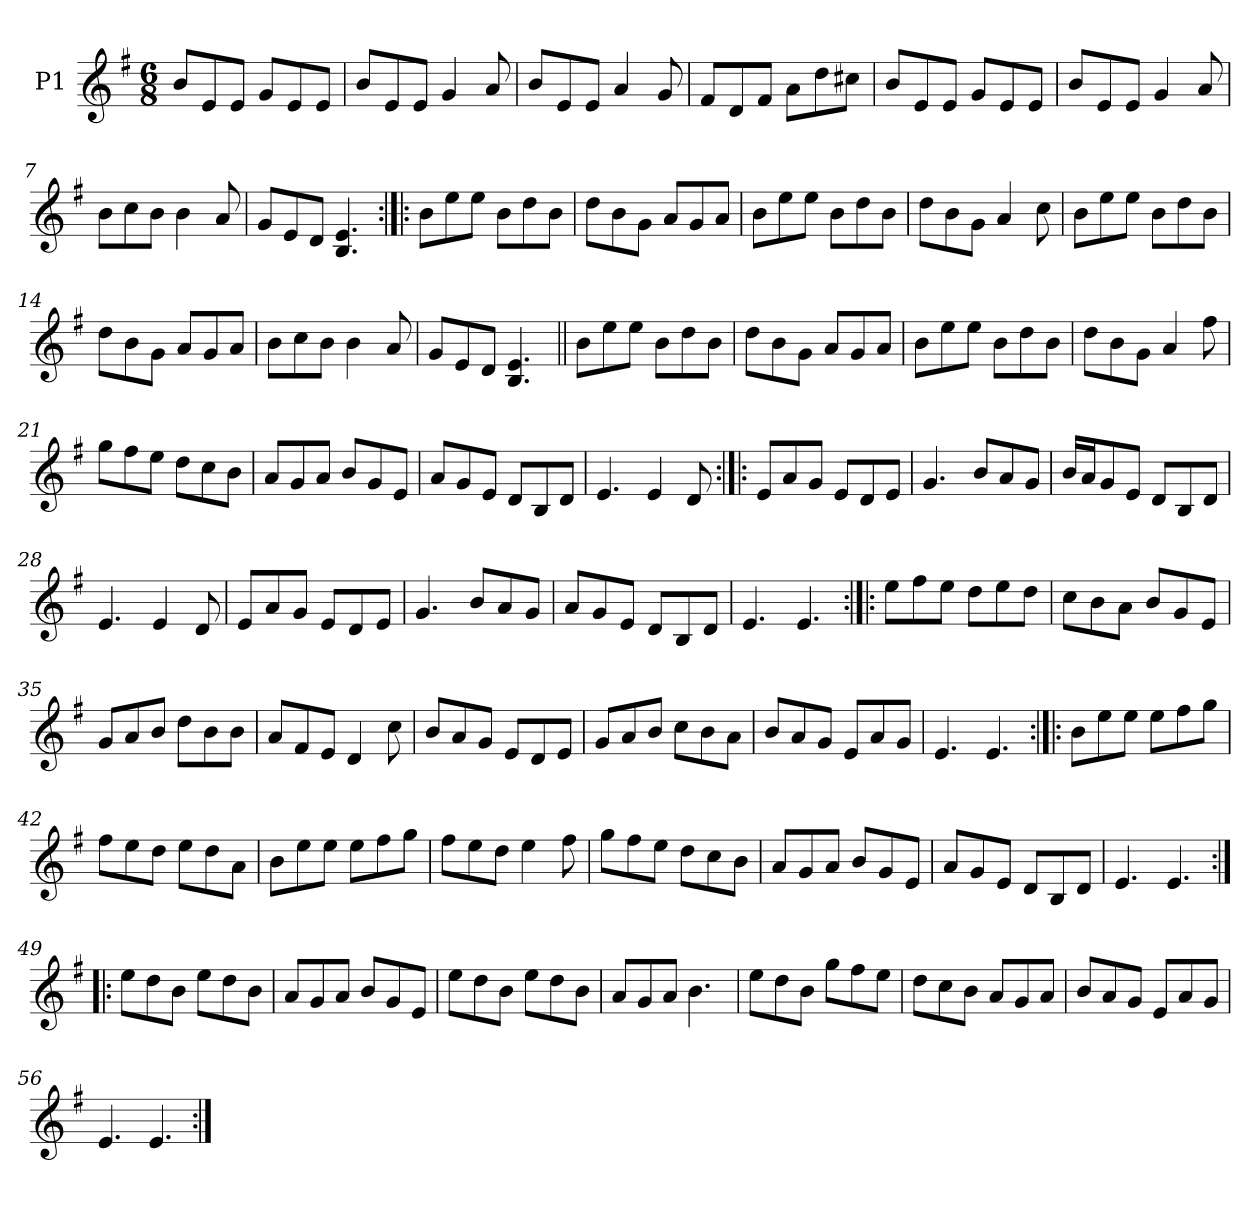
**kern
*part1
*staff1
*I"P1
!!LO:PB:g=z
*clefG2
*k[f#]
*G:
*M6/8
=1
8bi/L
8ei/
8ei/J
8gi/L
8ei/
8ei/J
=2
8bi/L
8ei/
8ei/J
4gi/
8ai/
=3
8bi/L
8ei/
8ei/J
4ai/
8gi/
=4
8f#i/L
8di/
8f#i/J
8ai\L
8ddi\
8cc#Xi\J
!!LO:LB:g=z
=5
8bi/L
8ei/
8ei/J
8gi/L
8ei/
8ei/J
=6
8bi/L
8ei/
8ei/J
4gi/
8ai/
=7
8bi\L
8cci\
8bi\J
4bi\
8ai/
=8
8gi/L
8ei/
8di/J
4.Bi/ 4.ei
!!LO:LB:g=z
=9:|!|:
8bi\L
8eei\
8eei\J
8bi\L
8ddi\
8bi\J
=10
8ddi\L
8bi\
8gi\J
8ai/L
8gi/
8ai/J
=11
8bi\L
8eei\
8eei\J
8bi\L
8ddi\
8bi\J
=12
8ddi\L
8bi\
8gi\J
4ai/
8cci\
!!LO:LB:g=z
=13
8bi\L
8eei\
8eei\J
8bi\L
8ddi\
8bi\J
=14
8ddi\L
8bi\
8gi\J
8ai/L
8gi/
8ai/J
=15
8bi\L
8cci\
8bi\J
4bi\
8ai/
=16
8gi/L
8ei/
8di/J
4.Bi/ 4.ei
!!LO:LB:g=z
=17||
8bi\L
8eei\
8eei\J
8bi\L
8ddi\
8bi\J
=18
8ddi\L
8bi\
8gi\J
8ai/L
8gi/
8ai/J
=19
8bi\L
8eei\
8eei\J
8bi\L
8ddi\
8bi\J
=20
8ddi\L
8bi\
8gi\J
4ai/
8ff#i\
!!LO:LB:g=z
=21
8ggi\L
8ff#i\
8eei\J
8ddi\L
8cci\
8bi\J
=22
8ai/L
8gi/
8ai/J
8bi/L
8gi/
8ei/J
=23
8ai/L
8gi/
8ei/J
8di/L
8Bi/
8di/J
=24
4.ei/
4ei/
8di/
!!LO:LB:g=z
=25:|!|:
8ei/L
8ai/
8gi/J
8ei/L
8di/
8ei/J
=26
4.gi/
8bi/L
8ai/
8gi/J
=27
16bi/LL
16ai/J
8gi/
8ei/J
8di/L
8Bi/
8di/J
=28
4.ei/
4ei/
8di/
!!LO:LB:g=z
=29
8ei/L
8ai/
8gi/J
8ei/L
8di/
8ei/J
=30
4.gi/
8bi/L
8ai/
8gi/J
=31
8ai/L
8gi/
8ei/J
8di/L
8Bi/
8di/J
=32
4.ei/
4.ei/
!!LO:LB:g=z
=33:|!|:
8eei\L
8ff#i\
8eei\J
8ddi\L
8eei\
8ddi\J
=34
8cci\L
8bi\
8ai\J
8bi/L
8gi/
8ei/J
=35
8gi/L
8ai/
8bi/J
8ddi\L
8bi\
8bi\J
=36
8ai/L
8f#i/
8ei/J
4di/
8cci\
!!LO:LB:g=z
=37
8bi/L
8ai/
8gi/J
8ei/L
8di/
8ei/J
=38
8gi/L
8ai/
8bi/J
8cci\L
8bi\
8ai\J
=39
8bi/L
8ai/
8gi/J
8ei/L
8ai/
8gi/J
=40
4.ei/
4.ei/
!!LO:PB:g=z
=41:|!|:
8bi\L
8eei\
8eei\J
8eei\L
8ff#i\
8ggi\J
=42
8ff#i\L
8eei\
8ddi\J
8eei\L
8ddi\
8ai\J
=43
8bi\L
8eei\
8eei\J
8eei\L
8ff#i\
8ggi\J
=44
8ff#i\L
8eei\
8ddi\J
4eei\
8ff#i\
!!LO:LB:g=z
=45
8ggi\L
8ff#i\
8eei\J
8ddi\L
8cci\
8bi\J
=46
8ai/L
8gi/
8ai/J
8bi/L
8gi/
8ei/J
=47
8ai/L
8gi/
8ei/J
8di/L
8Bi/
8di/J
=48
4.ei/
4.ei/
!!LO:LB:g=z
=49:|!|:
8eei\L
8ddi\
8bi\J
8eei\L
8ddi\
8bi\J
=50
8ai/L
8gi/
8ai/J
8bi/L
8gi/
8ei/J
=51
8eei\L
8ddi\
8bi\J
8eei\L
8ddi\
8bi\J
=52
8ai/L
8gi/
8ai/J
4.bi\
!!LO:LB:g=z
=53
8eei\L
8ddi\
8bi\J
8ggi\L
8ff#i\
8eei\J
=54
8ddi\L
8cci\
8bi\J
8ai/L
8gi/
8ai/J
=55
8bi/L
8ai/
8gi/J
8ei/L
8ai/
8gi/J
=56
4.ei/
4.ei/
=:|!
*-
